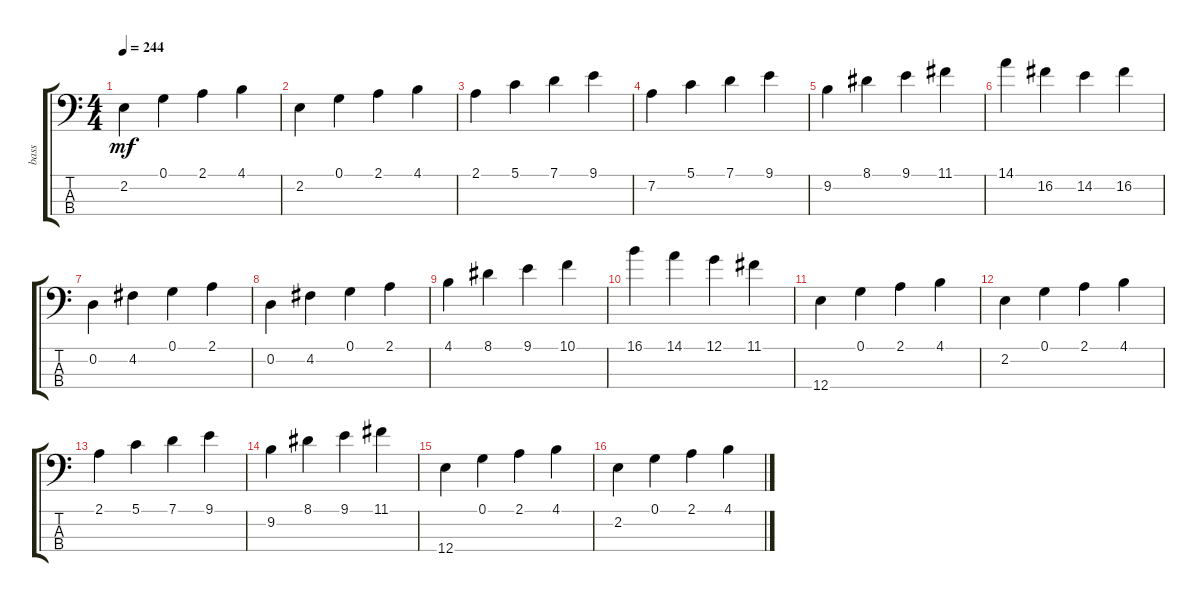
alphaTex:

\track ("bass" "bass") {instrument electricbassfinger}
\staff {score tabs}
\tuning (G2 D2 A1 E1) {hide}
\ts (4 4)
\tempo 244
\clef f4
\ks c
2.2.4{dy mf} 0.1.4 2.1.4 4.1.4 |
2.2.4 0.1.4 2.1.4 4.1.4 |
2.1.4 5.1.4 7.1.4 9.1.4 |
7.2.4 5.1.4 7.1.4 9.1.4 |
9.2.4 8.1.4 9.1.4 11.1.4 |
14.1.4 16.2.4 14.2.4 16.2.4 |
0.2.4 4.2.4 0.1.4 2.1.4 |
0.2.4 4.2.4 0.1.4 2.1.4 |
4.1.4 8.1.4 9.1.4 10.1.4 |
16.1.4 14.1.4 12.1.4 11.1.4 |
12.4.4 0.1.4 2.1.4 4.1.4 |
2.2.4 0.1.4 2.1.4 4.1.4 |
2.1.4 5.1.4 7.1.4 9.1.4 |
9.2.4 8.1.4 9.1.4 11.1.4 |
12.4.4 0.1.4 2.1.4 4.1.4 |
2.2.4 0.1.4 2.1.4 4.1.4
